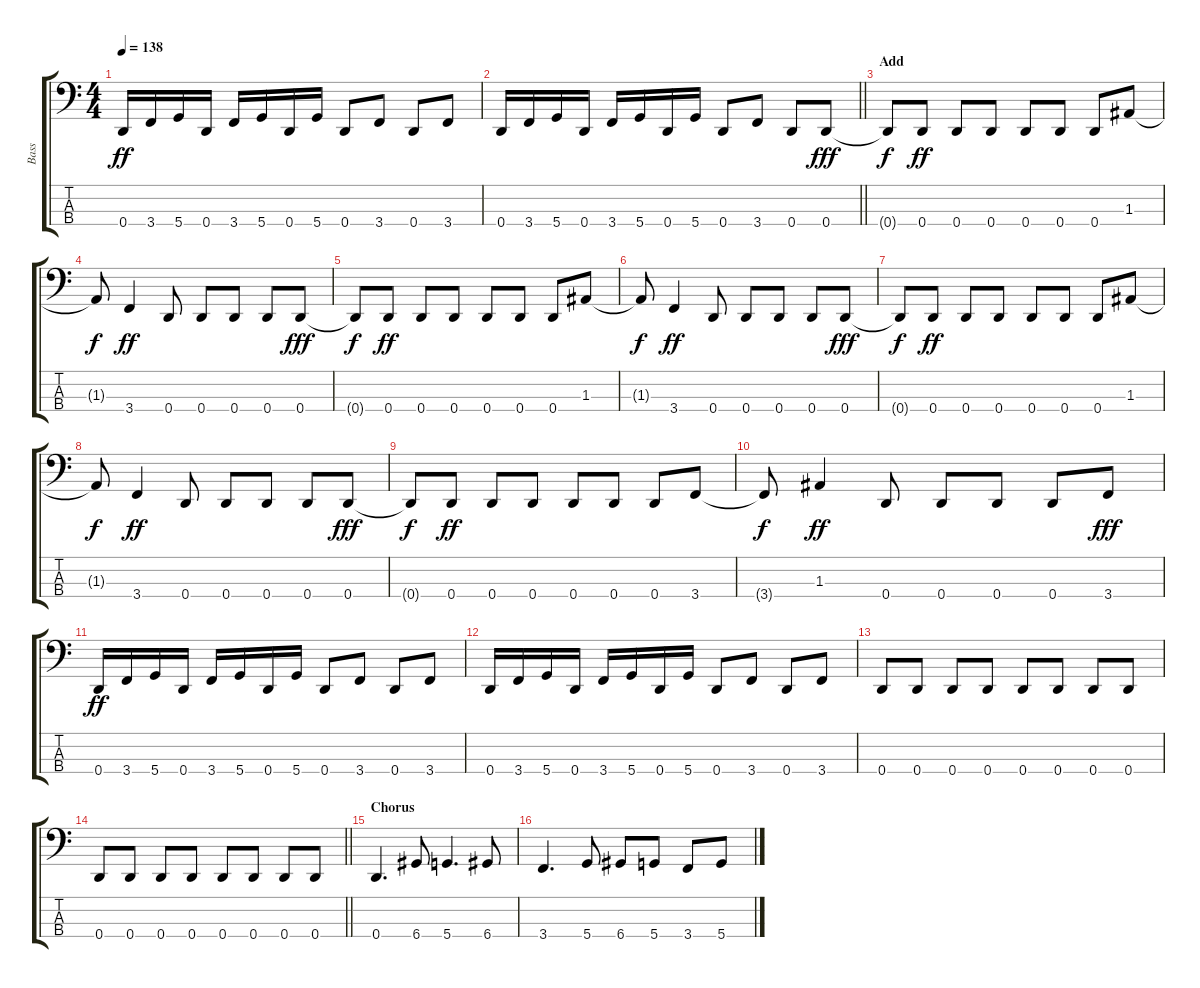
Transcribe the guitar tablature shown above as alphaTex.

\track ("Bass" "Bass") {instrument electricbassfinger}
\staff {score tabs}
\tuning (G2 D2 A1 D1) {hide}
\ts (4 4)
\tempo 138
\clef f4
\ks c
0.4.16{dy ff} 3.4.16 5.4.16 0.4.16 3.4.16 5.4.16 0.4.16 5.4.16 0.4.8 3.4.8 0.4.8 3.4.8 |
\barLineRight lightlight
0.4.16 3.4.16 5.4.16 0.4.16 3.4.16 5.4.16 0.4.16 5.4.16 0.4.8 3.4.8 0.4.8 0.4.8{dy fff} |
\section ("" "Add")
0.4{t}.8{dy f} 0.4.8{dy ff} 0.4.8 0.4.8 0.4.8 0.4.8 0.4.8 1.3.8 |
1.3{t}.8{dy f} 3.4.4{dy ff} 0.4.8 0.4.8 0.4.8 0.4.8 0.4.8{dy fff} |
0.4{t}.8{dy f} 0.4.8{dy ff} 0.4.8 0.4.8 0.4.8 0.4.8 0.4.8 1.3.8 |
1.3{t}.8{dy f} 3.4.4{dy ff} 0.4.8 0.4.8 0.4.8 0.4.8 0.4.8{dy fff} |
0.4{t}.8{dy f} 0.4.8{dy ff} 0.4.8 0.4.8 0.4.8 0.4.8 0.4.8 1.3.8 |
1.3{t}.8{dy f} 3.4.4{dy ff} 0.4.8 0.4.8 0.4.8 0.4.8 0.4.8{dy fff} |
0.4{t}.8{dy f} 0.4.8{dy ff} 0.4.8 0.4.8 0.4.8 0.4.8 0.4.8 3.4.8 |
3.4{t}.8{dy f} 1.3.4{dy ff} 0.4.8 0.4.8 0.4.8 0.4.8 3.4.8{dy fff} |
0.4.16{dy ff} 3.4.16 5.4.16 0.4.16 3.4.16 5.4.16 0.4.16 5.4.16 0.4.8 3.4.8 0.4.8 3.4.8 |
0.4.16 3.4.16 5.4.16 0.4.16 3.4.16 5.4.16 0.4.16 5.4.16 0.4.8 3.4.8 0.4.8 3.4.8 |
0.4.8 0.4.8 0.4.8 0.4.8 0.4.8 0.4.8 0.4.8 0.4.8 |
\barLineRight lightlight
0.4.8 0.4.8 0.4.8 0.4.8 0.4.8 0.4.8 0.4.8 0.4.8 |
\section ("" "Chorus")
0.4.4{d} 6.4.8 5.4.4{d} 6.4.8 |
3.4.4{d} 5.4.8 6.4.8 5.4.8 3.4.8 5.4.8
